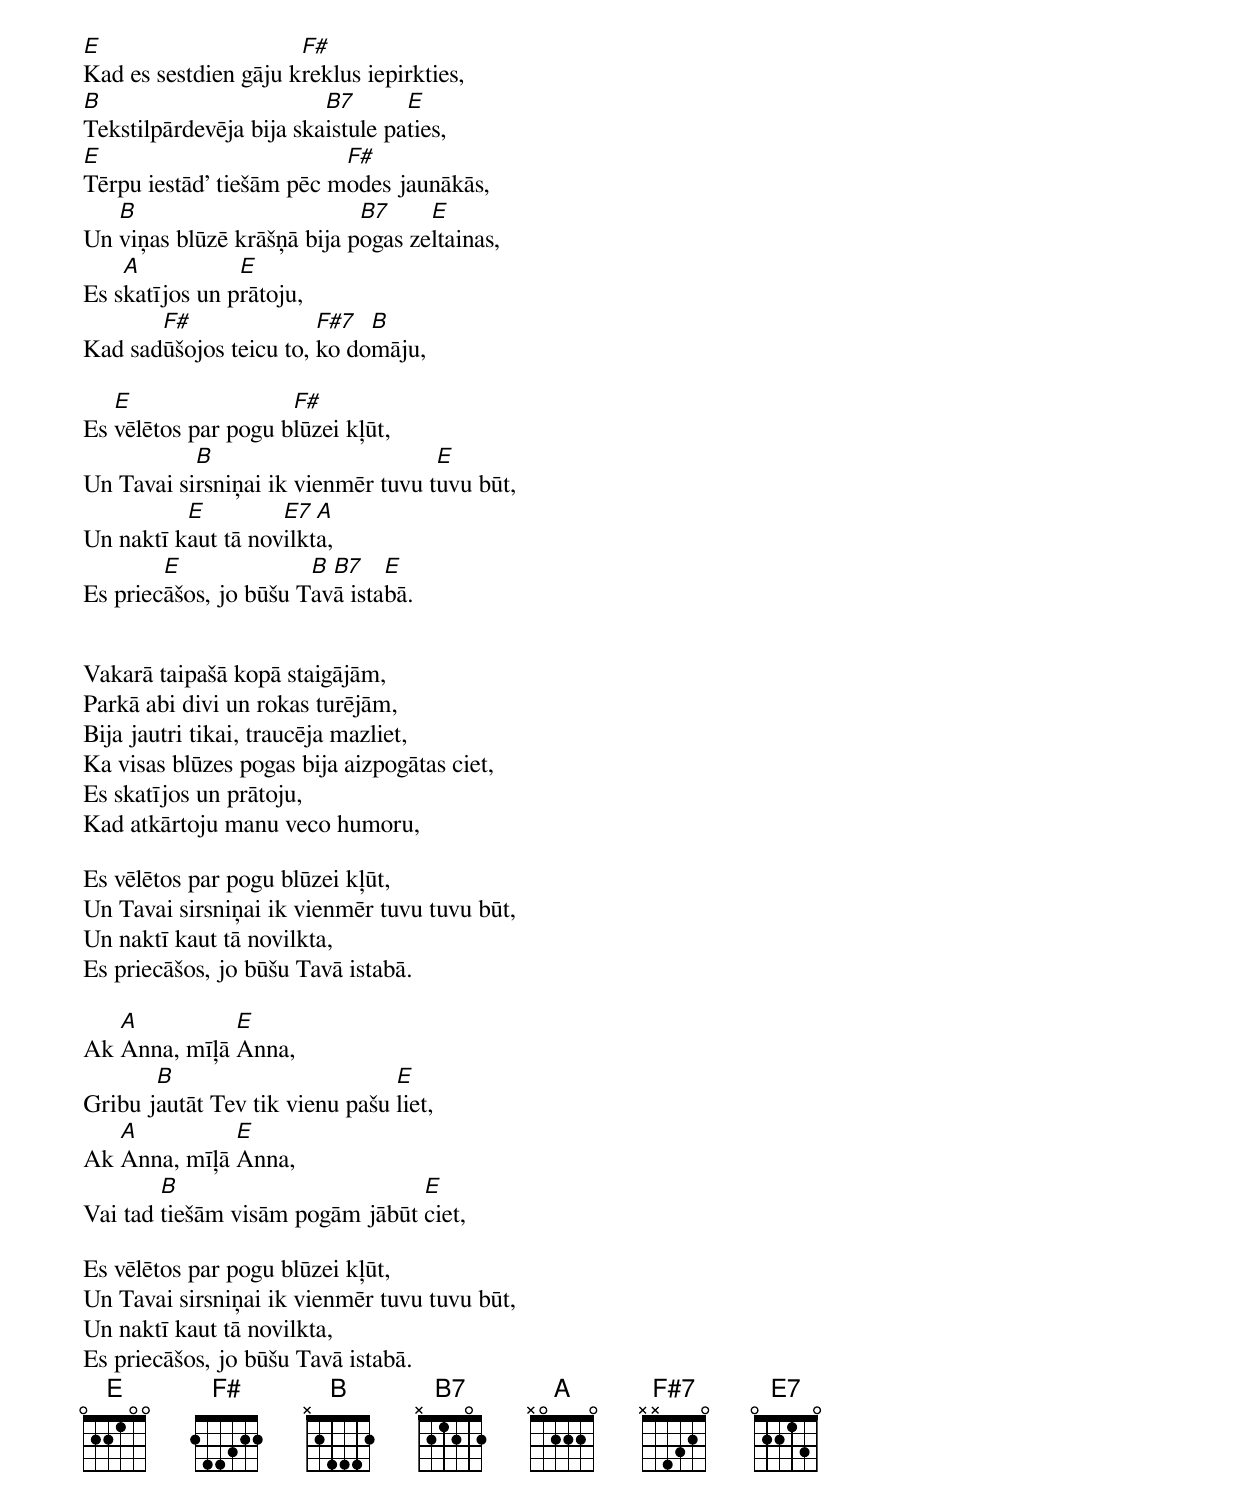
E                     F#
Kad es sestdien gāju kreklus iepirkties,
B                        B7       E
Tekstilpārdevēja bija skaistule paties,
E                         F#
Tērpu iestād' tiešām pēc modes jaunākās,
   B                        B7     E
Un viņas blūzē krāšņā bija pogas zeltainas,
    A           E
Es skatījos un prātoju,
       F#               F#7  B
Kad sadūšojos teicu to, ko domāju,

   E                 F#
Es vēlētos par pogu blūzei kļūt,
           B                        E
Un Tavai sirsniņai ik vienmēr tuvu tuvu būt,
          E         E7  A
Un naktī kaut tā novilkta,
        E              B B7    E
Es priecāšos, jo būšu Tavā istabā.


Vakarā taipašā kopā staigājām,
Parkā abi divi un rokas turējām,
Bija jautri tikai, traucēja mazliet,
Ka visas blūzes pogas bija aizpogātas ciet,
Es skatījos un prātoju,
Kad atkārtoju manu veco humoru,

Es vēlētos par pogu blūzei kļūt,
Un Tavai sirsniņai ik vienmēr tuvu tuvu būt,
Un naktī kaut tā novilkta,
Es priecāšos, jo būšu Tavā istabā.

   A          E
Ak Anna, mīļā Anna,
       B                        E
Gribu jautāt Tev tik vienu pašu liet,
   A          E
Ak Anna, mīļā Anna,
        B                        E
Vai tad tiešām visām pogām jābūt ciet,

Es vēlētos par pogu blūzei kļūt,
Un Tavai sirsniņai ik vienmēr tuvu tuvu būt,
Un naktī kaut tā novilkta,
Es priecāšos, jo būšu Tavā istabā.
